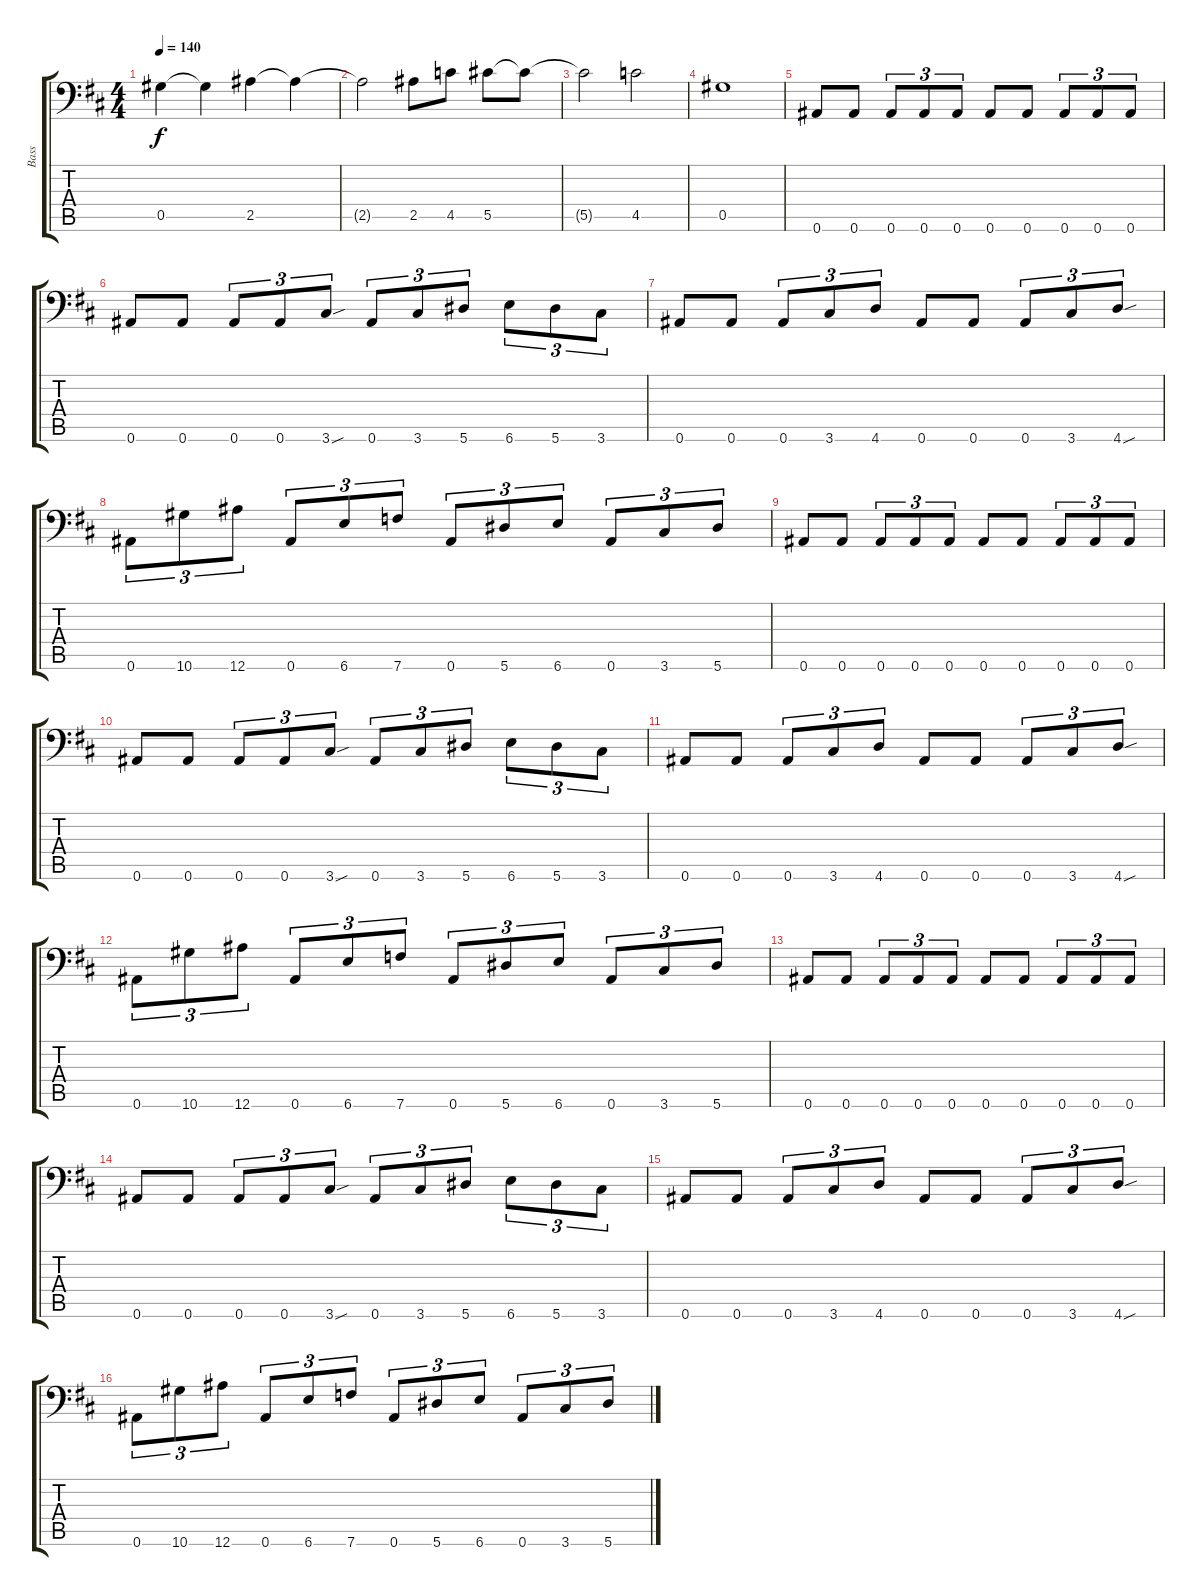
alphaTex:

\track ("Bass" "Bass") {instrument electricbasspick}
\staff {score tabs}
\tuning (Eb4 Bb3 Gb3 Db3 Ab2 Bb1) {hide}
\ts (4 4)
\tempo 140
\clef f4
\ks d
0.5.4{dy f} 0.5{t}.4 2.5.4 2.5{t}.4 |
2.5{t}.2 2.5.8 4.5.8 5.5.8 5.5{t}.8 |
5.5{t}.2 4.5.2 |
0.5.1 |
0.6.8 0.6.8 0.6.8{tu (3 2)} 0.6.8{tu (3 2)} 0.6.8{tu (3 2)} 0.6.8 0.6.8 0.6.8{tu (3 2)} 0.6.8{tu (3 2)} 0.6.8{tu (3 2)} |
0.6.8 0.6.8 0.6.8{tu (3 2)} 0.6.8{tu (3 2)} 3.6{sou}.8{tu (3 2)} 0.6.8{tu (3 2)} 3.6.8{tu (3 2)} 5.6.8{tu (3 2)} 6.6.8{tu (3 2)} 5.6.8{tu (3 2)} 3.6.8{tu (3 2)} |
0.6.8 0.6.8 0.6.8{tu (3 2)} 3.6.8{tu (3 2)} 4.6.8{tu (3 2)} 0.6.8 0.6.8 0.6.8{tu (3 2)} 3.6.8{tu (3 2)} 4.6{sou}.8{tu (3 2)} |
0.6.8{tu (3 2)} 10.6.8{tu (3 2)} 12.6.8{tu (3 2)} 0.6.8{tu (3 2)} 6.6.8{tu (3 2)} 7.6.8{tu (3 2)} 0.6.8{tu (3 2)} 5.6.8{tu (3 2)} 6.6.8{tu (3 2)} 0.6.8{tu (3 2)} 3.6.8{tu (3 2)} 5.6.8{tu (3 2)} |
0.6.8 0.6.8 0.6.8{tu (3 2)} 0.6.8{tu (3 2)} 0.6.8{tu (3 2)} 0.6.8 0.6.8 0.6.8{tu (3 2)} 0.6.8{tu (3 2)} 0.6.8{tu (3 2)} |
0.6.8 0.6.8 0.6.8{tu (3 2)} 0.6.8{tu (3 2)} 3.6{sou}.8{tu (3 2)} 0.6.8{tu (3 2)} 3.6.8{tu (3 2)} 5.6.8{tu (3 2)} 6.6.8{tu (3 2)} 5.6.8{tu (3 2)} 3.6.8{tu (3 2)} |
0.6.8 0.6.8 0.6.8{tu (3 2)} 3.6.8{tu (3 2)} 4.6.8{tu (3 2)} 0.6.8 0.6.8 0.6.8{tu (3 2)} 3.6.8{tu (3 2)} 4.6{sou}.8{tu (3 2)} |
0.6.8{tu (3 2)} 10.6.8{tu (3 2)} 12.6.8{tu (3 2)} 0.6.8{tu (3 2)} 6.6.8{tu (3 2)} 7.6.8{tu (3 2)} 0.6.8{tu (3 2)} 5.6.8{tu (3 2)} 6.6.8{tu (3 2)} 0.6.8{tu (3 2)} 3.6.8{tu (3 2)} 5.6.8{tu (3 2)} |
0.6.8 0.6.8 0.6.8{tu (3 2)} 0.6.8{tu (3 2)} 0.6.8{tu (3 2)} 0.6.8 0.6.8 0.6.8{tu (3 2)} 0.6.8{tu (3 2)} 0.6.8{tu (3 2)} |
0.6.8 0.6.8 0.6.8{tu (3 2)} 0.6.8{tu (3 2)} 3.6{sou}.8{tu (3 2)} 0.6.8{tu (3 2)} 3.6.8{tu (3 2)} 5.6.8{tu (3 2)} 6.6.8{tu (3 2)} 5.6.8{tu (3 2)} 3.6.8{tu (3 2)} |
0.6.8 0.6.8 0.6.8{tu (3 2)} 3.6.8{tu (3 2)} 4.6.8{tu (3 2)} 0.6.8 0.6.8 0.6.8{tu (3 2)} 3.6.8{tu (3 2)} 4.6{sou}.8{tu (3 2)} |
0.6.8{tu (3 2)} 10.6.8{tu (3 2)} 12.6.8{tu (3 2)} 0.6.8{tu (3 2)} 6.6.8{tu (3 2)} 7.6.8{tu (3 2)} 0.6.8{tu (3 2)} 5.6.8{tu (3 2)} 6.6.8{tu (3 2)} 0.6.8{tu (3 2)} 3.6.8{tu (3 2)} 5.6.8{tu (3 2)}
